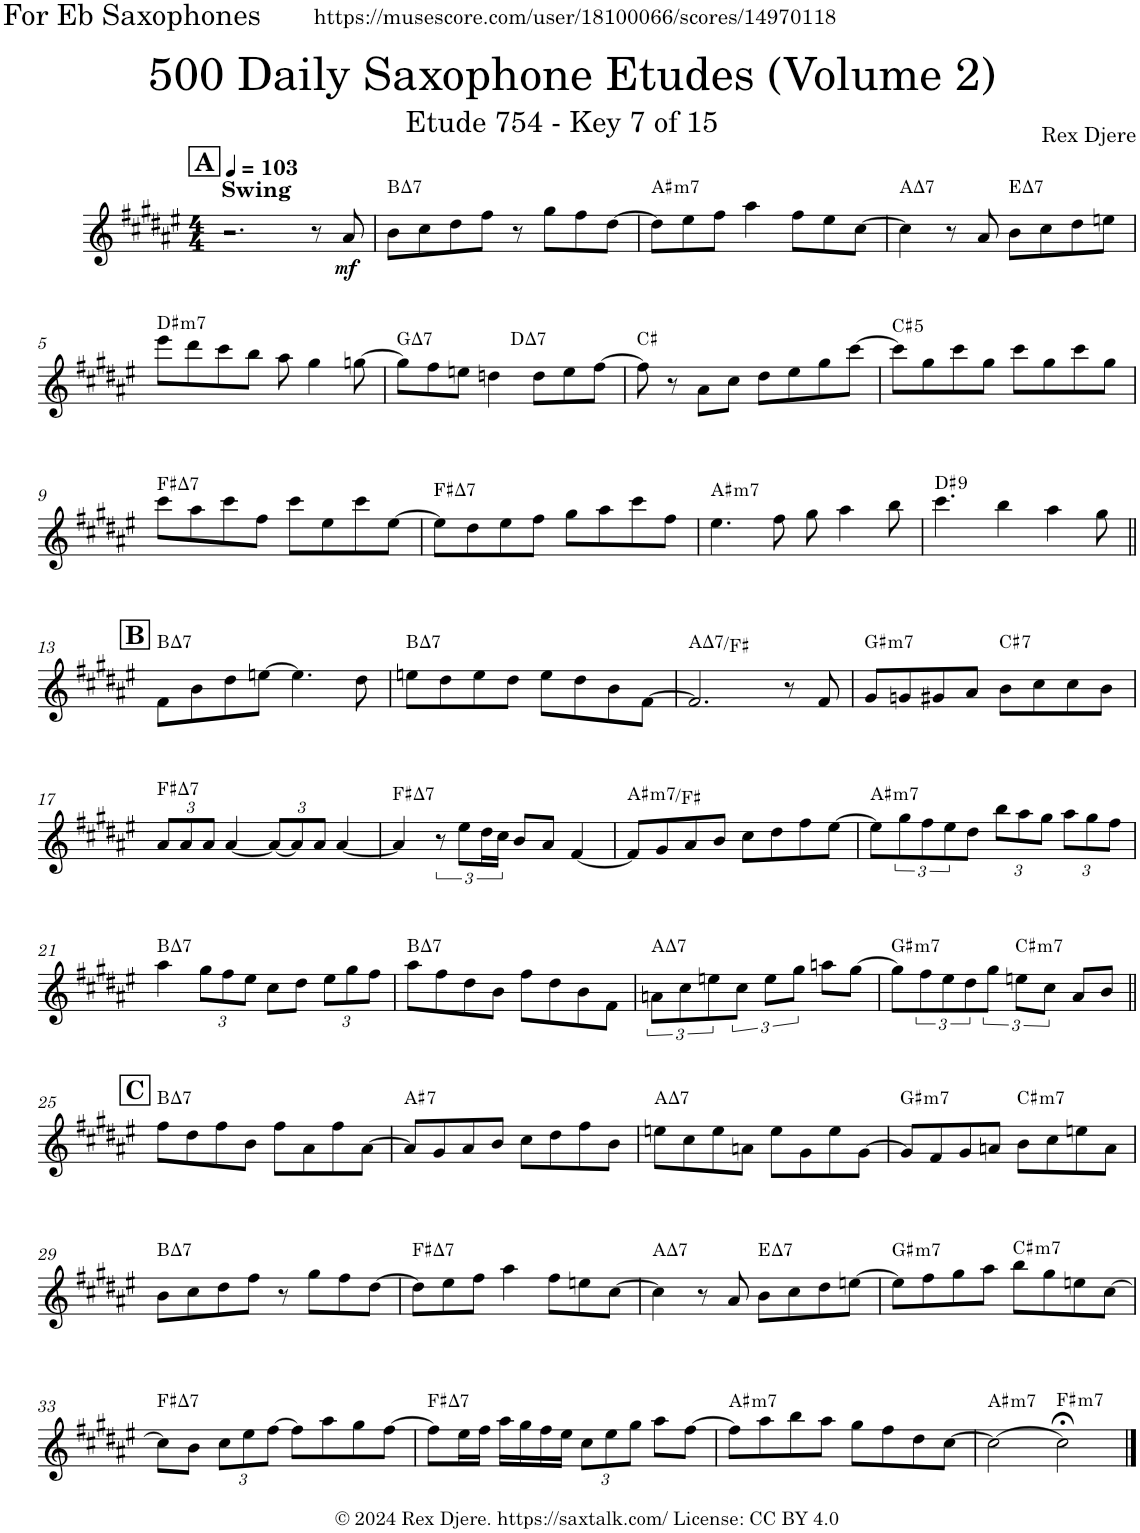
**kern	**dynam	**harte
*part1	*part1	*part1
*staff1	*staff1	*
*I"Alto Saxophone	*	*
*I'A. Sax.	*	*
*clefG2	*	*
*Trd5c9	*	*
*k[f#c#g#d#a#e#]	*	*
*M4/4	*	*
*MM103	*	*
!!LO:REH:place=s1:a:B:cj:fs=14:t=A
=1	=1	=1
!LO:TX:a:B:t=Swing	!	!
2.r	.	.
8r	.	.
!	!LO:DY:b	!
8a#/	mf	.
=2	=2	=2
!	!	!LO:H:kt=7
8b\L	.	B:maj7
8cc#\	.	.
8dd#\	.	.
8ff#\J	.	.
8r	.	.
8gg#\L	.	.
8ff#\	.	.
[8dd#\J	.	.
=3	=3	=3
!	!	!LO:H:kt=m7
8dd#\L]	.	A#:min7
8ee#\	.	.
8ff#\J	.	.
4aa#\	.	.
8ff#\L	.	.
8ee#\	.	.
[8cc#\J	.	.
=4	=4	=4
!	!	!LO:H:kt=7
4cc#\]	.	A:maj7
8r	.	.
8a#/	.	.
!	!	!LO:H:kt=7
8b\L	.	E:maj7
8cc#\	.	.
8dd#\	.	.
8een\J	.	.
!!LO:LB:g=z
=5	=5	=5
!	!	!LO:H:kt=m7
8eee#\L	.	D#:min7
8ddd#\	.	.
8ccc#\	.	.
8bb\J	.	.
8aa#\	.	.
4gg#\	.	.
[8ggn\	.	.
=6	=6	=6
!	!	!LO:H:kt=7
*^	*	*
8gg\L]	2ryy	.	G:maj7
8ff#\	.	.	.
8een\J	.	.	.
4ddn\	.	.	.
!	!	!	!LO:H:kt=7
.	2ryy	.	D:maj7
8dd\L	.	.	.
8ee\	.	.	.
[8ff#\J	.	.	.
*v	*v	*	*
=7	=7	=7
8ff#\]	.	C#:maj
8r	.	.
8a#\L	.	.
8cc#\J	.	.
8dd#\L	.	.
8ee#\	.	.
8gg#\	.	.
[8ccc#\J	.	.
=8	=8	=8
!	!	!LO:H:kt=5
8ccc#\L]	.	C#:(1,5)
8gg#\	.	.
8ccc#\	.	.
8gg#\J	.	.
8ccc#\L	.	.
8gg#\	.	.
8ccc#\	.	.
8gg#\J	.	.
!!LO:LB:g=z
=9	=9	=9
!	!	!LO:H:kt=7
8ccc#\L	.	F#:maj7
8aa#\	.	.
8ccc#\	.	.
8ff#\J	.	.
8ccc#\L	.	.
8ee#\	.	.
8ccc#\	.	.
[8ee#\J	.	.
=10	=10	=10
!	!	!LO:H:kt=7
8ee#\L]	.	F#:maj7
8dd#\	.	.
8ee#\	.	.
8ff#\J	.	.
8gg#\L	.	.
8aa#\	.	.
8ccc#\	.	.
8ff#\J	.	.
=11	=11	=11
!	!	!LO:H:kt=m7
4.ee#\	.	A#:min7
8ff#\	.	.
8gg#\	.	.
4aa#\	.	.
8bb\	.	.
=12	=12	=12
!	!	!LO:H:kt=9
4.ccc#\	.	D#:9
4bb\	.	.
4aa#\	.	.
8gg#\	.	.
!!LO:LB:g=z
!!LO:REH:place=s1:a:B:cj:fs=14:t=B
=13||	=13||	=13||
!	!	!LO:H:kt=7
8f#\L	.	B:maj7
8b\	.	.
8dd#\	.	.
[8een\J	.	.
4.ee\]	.	.
8dd#\	.	.
=14	=14	=14
!	!	!LO:H:kt=7
8een\L	.	B:maj7
8dd#\	.	.
8ee\	.	.
8dd#\J	.	.
8ee\L	.	.
8dd#\	.	.
8b\	.	.
[8f#\J	.	.
=15	=15	=15
!	!	!LO:H:kt=7
2.f#/]	.	A:maj7/6
8r	.	.
8f#/	.	.
=16	=16	=16
!	!	!LO:H:kt=m7
8g#/L	.	G#:min7
8gn/	.	.
8g#X/	.	.
8a#/J	.	.
!	!	!LO:H:kt=7
8b\L	.	C#:7
8cc#\	.	.
8cc#\	.	.
8b\J	.	.
!!LO:LB:g=z
=17	=17	=17
*Xbrackettup	*	*
!	!	!LO:H:kt=7
12a#/L	.	F#:maj7
12a#/	.	.
12a#/J	.	.
[4a#/	.	.
12a#/L_	.	.
12a#/]	.	.
12a#/J	.	.
[4a#/	.	.
=18	=18	=18
!	!	!LO:H:kt=7
4a#/]	.	F#:maj7
*brackettup	*	*
12r	.	.
12ee#\L	.	.
24dd#\L	.	.
24cc#\JJ	.	.
8b/L	.	.
8a#/J	.	.
[4f#/	.	.
=19	=19	=19
!	!	!LO:H:kt=m7
8f#/L]	.	A#:min7/b6
8g#/	.	.
8a#/	.	.
8b/J	.	.
8cc#\L	.	.
8dd#\	.	.
8ff#\	.	.
[8ee#\J	.	.
=20	=20	=20
!	!	!LO:H:kt=m7
8ee#\L]	.	A#:min7
12gg#\	.	.
12ff#\	.	.
12ee#\	.	.
8dd#\J	.	.
*Xbrackettup	*	*
12bb\L	.	.
12aa#\	.	.
12gg#\J	.	.
12aa#\L	.	.
12gg#\	.	.
12ff#\J	.	.
!!LO:LB:g=z
=21	=21	=21
!	!	!LO:H:kt=7
4aa#\	.	B:maj7
12gg#\L	.	.
12ff#\	.	.
12ee#\J	.	.
8cc#\L	.	.
8dd#\J	.	.
12ee#\L	.	.
12gg#\	.	.
12ff#\J	.	.
=22	=22	=22
!	!	!LO:H:kt=7
8aa#\L	.	B:maj7
8ff#\	.	.
8dd#\	.	.
8b\J	.	.
8ff#\L	.	.
8dd#\	.	.
8b\	.	.
8f#\J	.	.
=23	=23	=23
!	!	!LO:H:kt=7
8an\L	.	A:maj7
8cc#\	.	.
8een\	.	.
8cc#\J	.	.
8ee\L	.	.
8gg#\J	.	.
8aan\L	.	.
[8gg#\J	.	.
=24	=24	=24
!	!	!LO:H:kt=m7
8gg#\L]	.	G#:min7
*brackettup	*	*
12ff#\	.	.
12ee#\	.	.
12dd#\	.	.
8gg#\J	.	.
!	!	!LO:H:kt=m7
8een\L	.	C#:min7
8cc#\J	.	.
8a#/L	.	.
8b/J	.	.
!!LO:LB:g=z
!!LO:REH:place=s1:a:B:cj:fs=14:t=C
=25||	=25||	=25||
!	!	!LO:H:kt=7
8ff#\L	.	B:maj7
8dd#\	.	.
8ff#\	.	.
8b\J	.	.
8ff#\L	.	.
8a#\	.	.
8ff#\	.	.
[8a#\J	.	.
=26	=26	=26
!	!	!LO:H:kt=7
8a#/L]	.	A#:7
8g#/	.	.
8a#/	.	.
8b/J	.	.
8cc#\L	.	.
8dd#\	.	.
8ff#\	.	.
8b\J	.	.
=27	=27	=27
!	!	!LO:H:kt=7
8een\L	.	A:maj7
8cc#\	.	.
8ee\	.	.
8an\J	.	.
8ee\L	.	.
8g#\	.	.
8ee\	.	.
[8g#\J	.	.
=28	=28	=28
!	!	!LO:H:kt=m7
8g#/L]	.	G#:min7
8f#/	.	.
8g#/	.	.
8an/J	.	.
!	!	!LO:H:kt=m7
8b\L	.	C#:min7
8cc#\	.	.
8een\	.	.
8a\J	.	.
!!LO:LB:g=z
=29	=29	=29
!	!	!LO:H:kt=7
8b\L	.	B:maj7
8cc#\	.	.
8dd#\	.	.
8ff#\J	.	.
8r	.	.
8gg#\L	.	.
8ff#\	.	.
[8dd#\J	.	.
=30	=30	=30
!	!	!LO:H:kt=7
8dd#\L]	.	F#:maj7
8ee#\	.	.
8ff#\J	.	.
4aa#\	.	.
8ff#\L	.	.
8een\	.	.
[8cc#\J	.	.
=31	=31	=31
!	!	!LO:H:kt=7
4cc#\]	.	A:maj7
8r	.	.
8a#/	.	.
!	!	!LO:H:kt=7
8b\L	.	E:maj7
8cc#\	.	.
8dd#\	.	.
[8een\J	.	.
=32	=32	=32
!	!	!LO:H:kt=m7
8ee\L]	.	G#:min7
8ff#\	.	.
8gg#\	.	.
8aa#\J	.	.
!	!	!LO:H:kt=m7
8bb\L	.	C#:min7
8gg#\	.	.
8een\	.	.
[8cc#\J	.	.
!!LO:LB:g=z
=33	=33	=33
!	!	!LO:H:kt=7
8cc#\L]	.	F#:maj7
8b\J	.	.
*Xbrackettup	*	*
12cc#\L	.	.
12ee#\	.	.
[12ff#\J	.	.
8ff#\L]	.	.
8aa#\	.	.
8gg#\	.	.
[8ff#\J	.	.
=34	=34	=34
!	!	!LO:H:kt=7
8ff#\L]	.	F#:maj7
16ee#\L	.	.
16ff#\JJ	.	.
16aa#\LL	.	.
16gg#\	.	.
16ff#\	.	.
16ee#\JJ	.	.
12cc#\L	.	.
12ee#\	.	.
12gg#\J	.	.
8aa#\L	.	.
[8ff#\J	.	.
=35	=35	=35
!	!	!LO:H:kt=m7
8ff#\L]	.	A#:min7
8aa#\	.	.
8bb\	.	.
8aa#\J	.	.
8gg#\L	.	.
8ff#\	.	.
8dd#\	.	.
[8cc#\J	.	.
=36	=36	=36
!	!	!LO:H:kt=m7
2cc#\_	.	A#:min7
!	!	!LO:H:kt=m7
2cc#;<\]	.	F#:min7
==	==	==
*-	*-	*-
